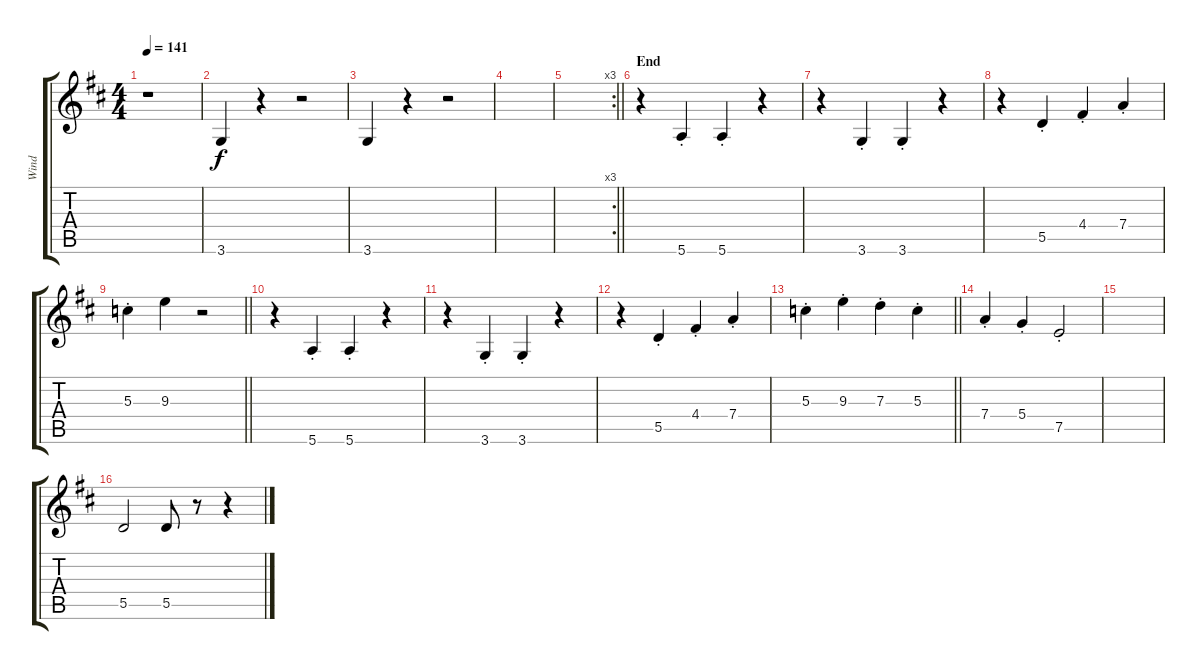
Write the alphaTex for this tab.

\track ("Wind" "Wind") {mute instrument trumpet}
\staff {score tabs}
\tuning (E5 B4 G4 D4 A3 E3) {hide}
\ts (4 4)
\tempo 141
\clef g2
\ks d
r.1{dy f} |
3.6.4 r.4 r.2 |
3.6.4 r.4 r.2 |
|
\rc 3
\barLineRight lightlight
|
\section ("" "End")
r.4 5.6{st}.4 5.6{st}.4 r.4 |
r.4 3.6{st}.4 3.6{st}.4 r.4 |
r.4 5.5{st}.4 4.4{st}.4 7.4{st}.4 |
\barLineRight lightlight
5.3{st}.4 9.3.4 r.2 |
r.4 5.6{st}.4 5.6{st}.4 r.4 |
r.4 3.6{st}.4 3.6{st}.4 r.4 |
r.4 5.5{st}.4 4.4{st}.4 7.4{st}.4 |
\barLineRight lightlight
5.3{st}.4 9.3{st}.4 7.3{st}.4 5.3{st}.4 |
7.4{st}.4 5.4{st}.4 7.5{st}.2 |
|
5.5.2 5.5.8 r.8 r.4
